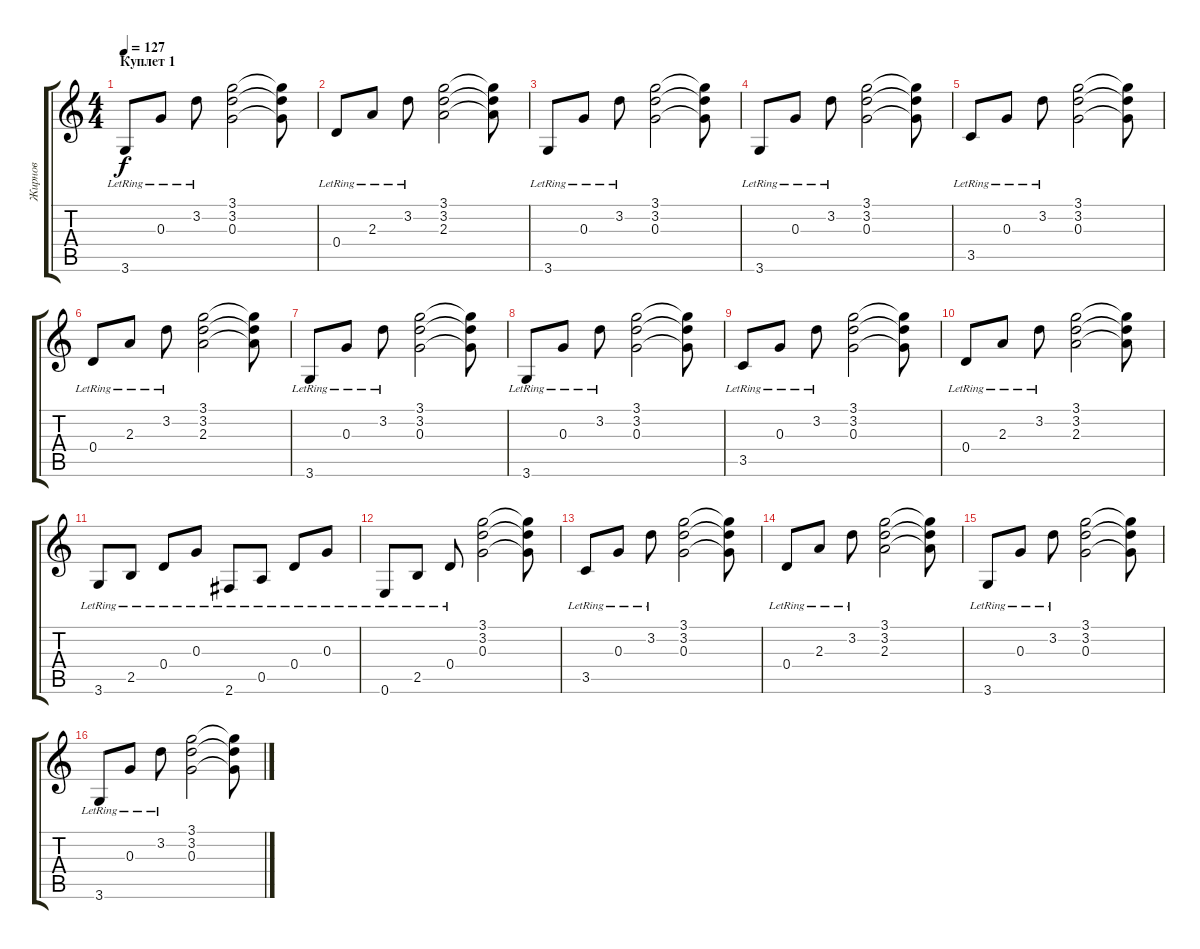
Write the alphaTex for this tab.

\track ("Жирнов" "Жирнов") {instrument electricguitarclean}
\staff {score tabs}
\tuning (E4 B3 G3 D3 A2 E2) {hide}
\ts (4 4)
\section ("" "Куплет 1")
\tempo 127
\clef g2
\ks c
3.6{lr}.8{dy f} 0.3{lr}.8 3.2{lr}.8 (3.1 3.2 0.3).2 (3.1{t} 3.2{t} 0.3{t}).8 |
0.4{lr}.8 2.3{lr}.8 3.2{lr}.8 (3.1 3.2 2.3).2 (3.1{t} 3.2{t} 2.3{t}).8 |
3.6{lr}.8 0.3{lr}.8 3.2{lr}.8 (3.1 3.2 0.3).2 (3.1{t} 3.2{t} 0.3{t}).8 |
3.6{lr}.8 0.3{lr}.8 3.2{lr}.8 (3.1 3.2 0.3).2 (3.1{t} 3.2{t} 0.3{t}).8 |
3.5{lr}.8 0.3{lr}.8 3.2{lr}.8 (3.1 3.2 0.3).2 (3.1{t} 3.2{t} 0.3{t}).8 |
0.4{lr}.8 2.3{lr}.8 3.2{lr}.8 (3.1 3.2 2.3).2 (3.1{t} 3.2{t} 2.3{t}).8 |
3.6{lr}.8 0.3{lr}.8 3.2{lr}.8 (3.1 3.2 0.3).2 (3.1{t} 3.2{t} 0.3{t}).8 |
3.6{lr}.8 0.3{lr}.8 3.2{lr}.8 (3.1 3.2 0.3).2 (3.1{t} 3.2{t} 0.3{t}).8 |
3.5{lr}.8 0.3{lr}.8 3.2{lr}.8 (3.1 3.2 0.3).2 (3.1{t} 3.2{t} 0.3{t}).8 |
0.4{lr}.8 2.3{lr}.8 3.2{lr}.8 (3.1 3.2 2.3).2 (3.1{t} 3.2{t} 2.3{t}).8 |
3.6{lr}.8 2.5{lr}.8 0.4{lr}.8 0.3{lr}.8 2.6{lr}.8 0.5{lr}.8 0.4{lr}.8 0.3{lr}.8 |
0.6{lr}.8 2.5{lr}.8 0.4{lr}.8 (3.1 3.2 0.3).2 (3.1{t} 3.2{t} 0.3{t}).8 |
3.5{lr}.8 0.3{lr}.8 3.2{lr}.8 (3.1 3.2 0.3).2 (3.1{t} 3.2{t} 0.3{t}).8 |
0.4{lr}.8 2.3{lr}.8 3.2{lr}.8 (3.1 3.2 2.3).2 (3.1{t} 3.2{t} 2.3{t}).8 |
3.6{lr}.8 0.3{lr}.8 3.2{lr}.8 (3.1 3.2 0.3).2 (3.1{t} 3.2{t} 0.3{t}).8 |
3.6{lr}.8 0.3{lr}.8 3.2{lr}.8 (3.1 3.2 0.3).2 (3.1{t} 3.2{t} 0.3{t}).8
